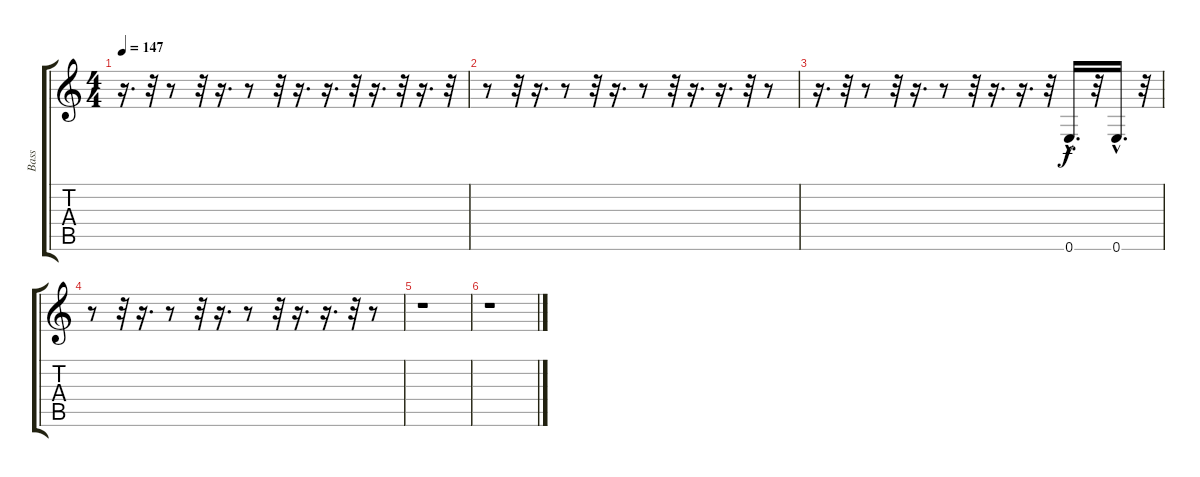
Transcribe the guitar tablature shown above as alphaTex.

\track ("Bass" "Bass") {instrument electricbassfinger}
\staff {score tabs}
\tuning (E4 B3 G3 D3 A2 E2) {hide}
\ts (4 4)
\tempo 147
\clef g2
\ks c
r.16{d dy f} r.32 r.8 r.32 r.16{d} r.8 r.32 r.16{d} r.16{d} r.32 r.16{d} r.32 r.16{d} r.32 |
r.8 r.32 r.16{d} r.8 r.32 r.16{d} r.8 r.32 r.16{d} r.16{d} r.32 r.8 |
r.16{d} r.32 r.8 r.32 r.16{d} r.8 r.32 r.16{d} r.16{d} r.32 0.6{hac}.16{d} r.32 0.6{hac}.16{d} r.32 |
r.8 r.32 r.16{d} r.8 r.32 r.16{d} r.8 r.32 r.16{d} r.16{d} r.32 r.8 |
r.1 |
r.1
